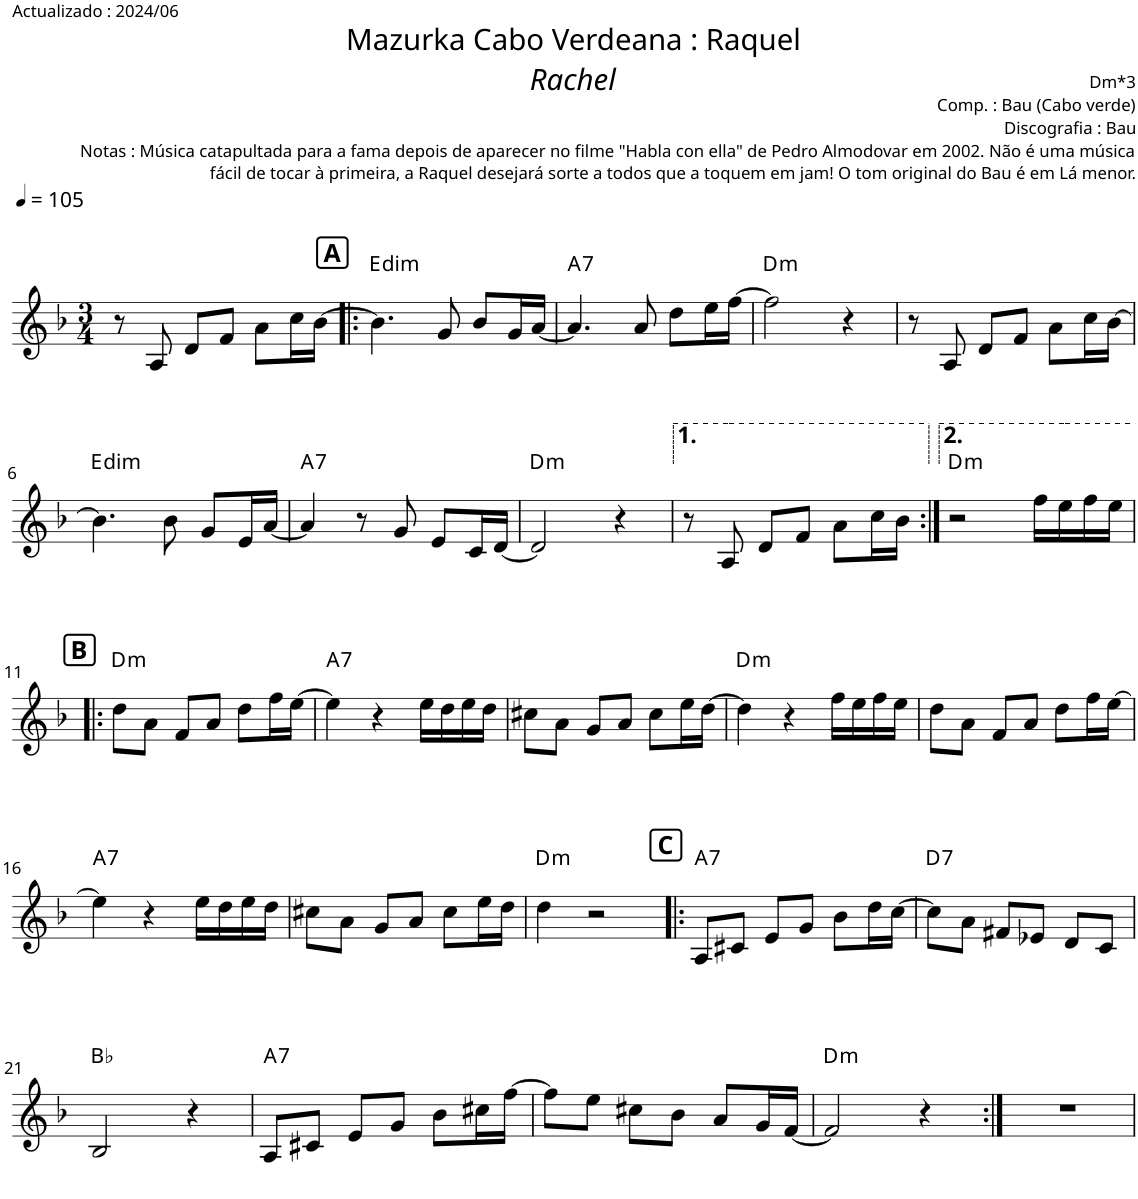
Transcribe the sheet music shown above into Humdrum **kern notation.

**kern	**harte
*part1	*part1
*staff1	*
*I"Piano	*
*I'Pno.	*
*clefG2	*
*k[b-]	*
*M3/4	*
*MM105	*
=1	=1
8r	.
8A/	.
8d/L	.
8f/J	.
8a\L	.
16cc\L	.
[16b-\JJ	.
!!LO:REH:place=s1:a:B:cj:fs=12:t=A
=2!|:	=2!|:
!	!LO:H:kt=dim
4.b-\]	E:dim
8g/	.
8b-/L	.
16g/L	.
[16a/JJ	.
=3	=3
!	!LO:H:kt=7
4.a/]	A:7
8a/	.
8dd\L	.
16ee\L	.
[16ff\JJ	.
=4	=4
!	!LO:H:kt=m
2ff\]	D:min
4r	.
=5	=5
8r	.
8A/	.
8d/L	.
8f/J	.
8a\L	.
16cc\L	.
[16b-\JJ	.
!!LO:LB:g=z
=6	=6
!	!LO:H:kt=dim
4.b-\]	E:dim
8b-\	.
8g/L	.
16e/L	.
[16a/JJ	.
=7	=7
!	!LO:H:kt=7
4a/]	A:7
8r	.
8g/	.
8e/L	.
16c/L	.
[16d/JJ	.
=8	=8
!	!LO:H:kt=m
2d/]	D:min
4r	.
=9	=9
8r	.
8A/	.
8d/L	.
8f/J	.
8a\L	.
16cc\L	.
16b-\JJ	.
=10:|!	=10:|!
!	!LO:H:kt=m
2r	D:min
16ff\LL	.
16ee\	.
16ff\	.
16ee\JJ	.
!!LO:LB:g=z
!!LO:REH:place=s1:a:B:cj:fs=12:t=B
=11!|:	=11!|:
!	!LO:H:kt=m
8dd\L	D:min
8a\J	.
8f/L	.
8a/J	.
8dd\L	.
16ff\L	.
[16ee\JJ	.
=12	=12
!	!LO:H:kt=7
4ee\]	A:7
4r	.
16ee\LL	.
16dd\	.
16ee\	.
16dd\JJ	.
=13	=13
8cc#X\L	.
8a\J	.
8g/L	.
8a/J	.
8cc#\L	.
16ee\L	.
[16dd\JJ	.
=14	=14
!	!LO:H:kt=m
4dd\]	D:min
4r	.
16ff\LL	.
16ee\	.
16ff\	.
16ee\JJ	.
=15	=15
8dd\L	.
8a\J	.
8f/L	.
8a/J	.
8dd\L	.
16ff\L	.
[16ee\JJ	.
!!LO:LB:g=z
=16	=16
!	!LO:H:kt=7
4ee\]	A:7
4r	.
16ee\LL	.
16dd\	.
16ee\	.
16dd\JJ	.
=17	=17
8cc#X\L	.
8a\J	.
8g/L	.
8a/J	.
8cc#\L	.
16ee\L	.
16dd\JJ	.
=18	=18
!	!LO:H:kt=m
4dd\	D:min
2r	.
!!LO:REH:place=s1:a:B:cj:fs=12:t=C
=19!|:	=19!|:
!	!LO:H:kt=7
8A/L	A:7
8c#X/J	.
8e/L	.
8g/J	.
8b-\L	.
16dd\L	.
[16cc\JJ	.
=20	=20
!	!LO:H:kt=7
8cc\L]	D:7
8a\J	.
8f#X/L	.
8e-X/J	.
8d/L	.
8c/J	.
!!LO:LB:g=z
=21	=21
2B-/	Bb:maj
4r	.
=22	=22
!	!LO:H:kt=7
8A/L	A:7
8c#X/J	.
8e/L	.
8g/J	.
8b-\L	.
16cc#X\L	.
[16ff\JJ	.
=23	=23
8ff\L]	.
8ee\J	.
8cc#X\L	.
8b-\J	.
8a/L	.
16g/L	.
[16f/JJ	.
=24	=24
!	!LO:H:kt=m
2f/]	D:min
4r	.
=25:|!	=25:|!
2.r	.
=	=
*-	*-
